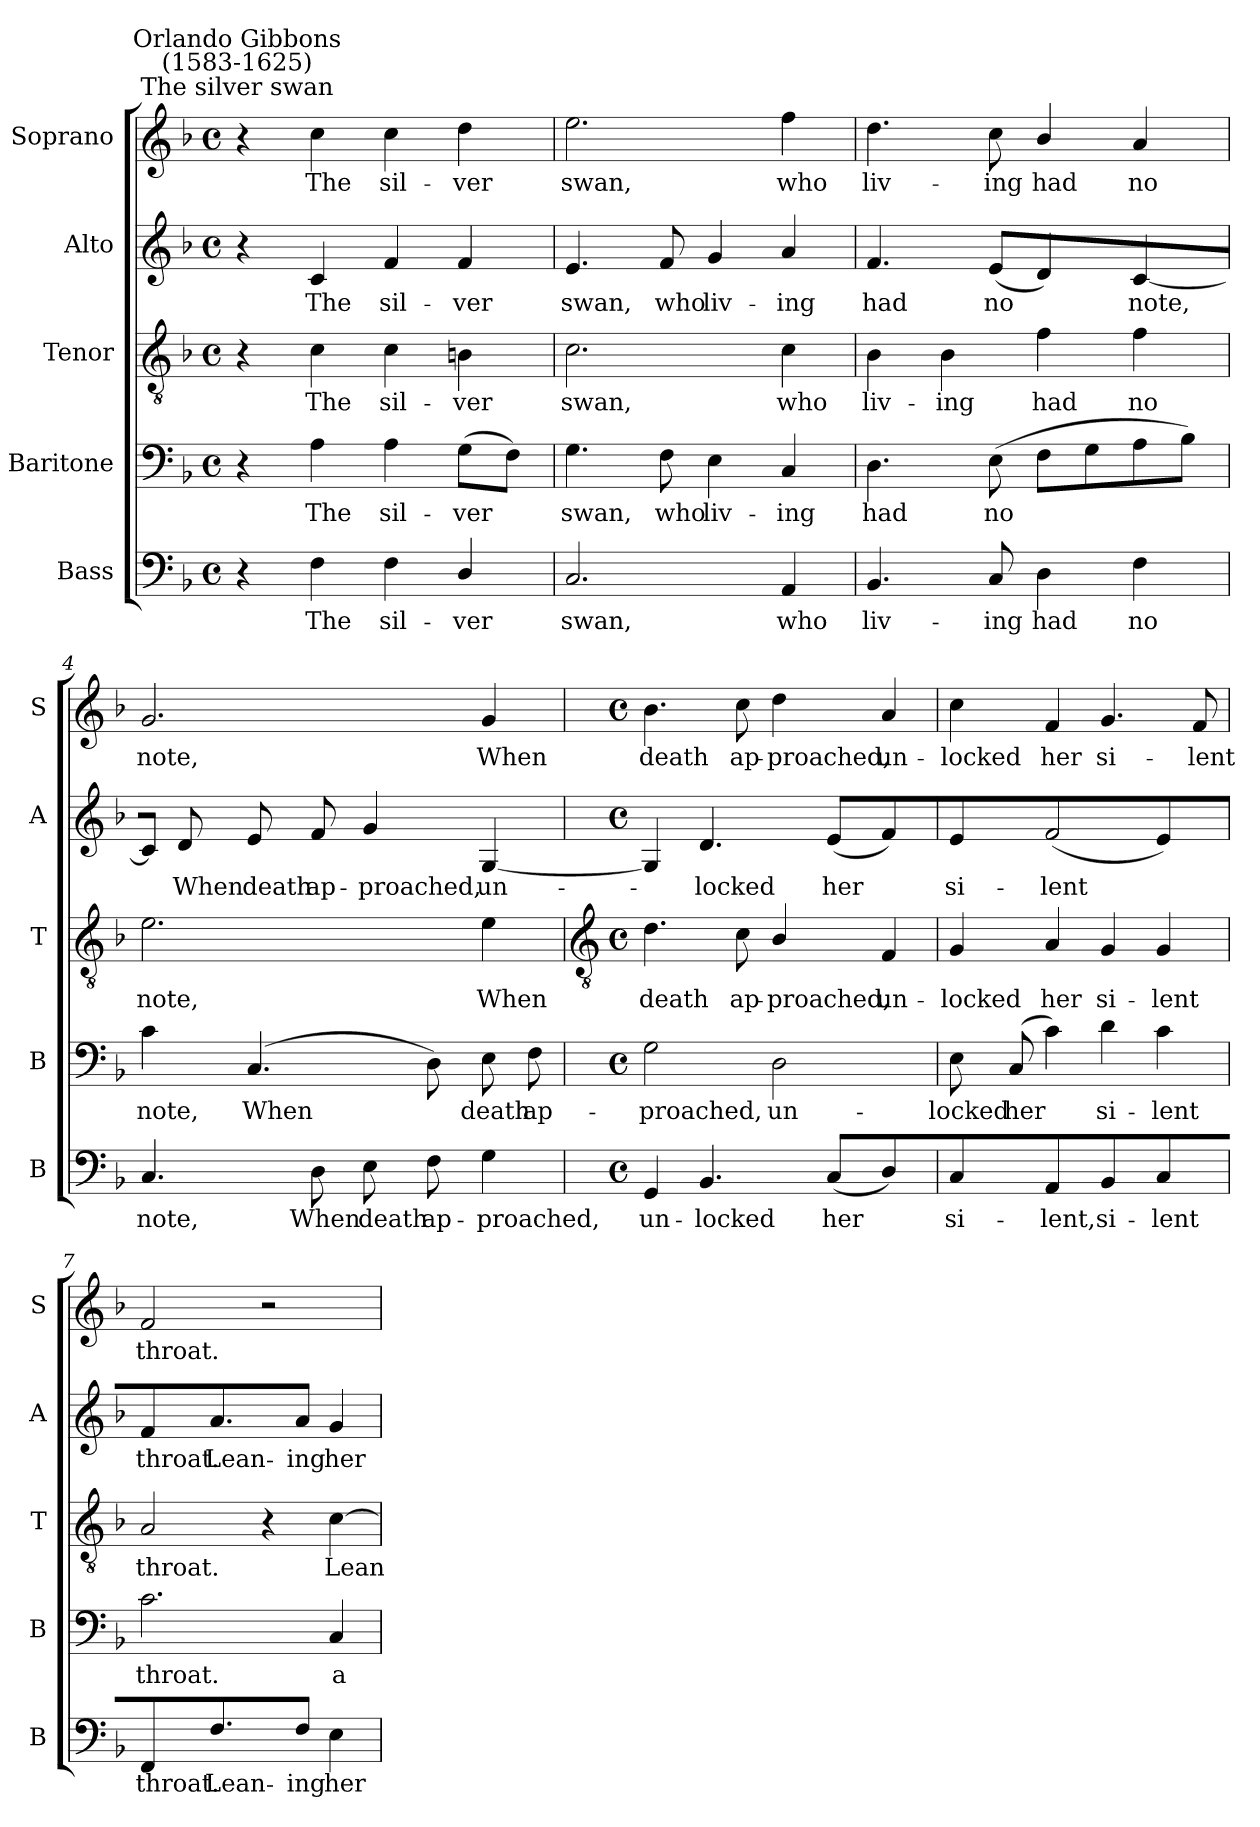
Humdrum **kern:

**kern	**text	**kern	**text	**kern	**text	**kern	**text	**kern	**text
*part5	*part5	*part4	*part4	*part3	*part3	*part2	*part2	*part1	*part1
*staff5	*staff5	*staff4	*staff4	*staff3	*staff3	*staff2	*staff2	*staff1	*staff1
*I"Bass	*	*I"Baritone	*	*I"Tenor	*	*I"Alto	*	*I"Soprano	*
*I'B	*	*I'B	*	*I'T	*	*I'A	*	*I'S	*
*clefF4	*	*clefF4	*	*clefGv2	*	*clefG2	*	*clefG2	*
*k[b-]	*	*k[b-]	*	*k[b-]	*	*k[b-]	*	*k[b-]	*
*F:	*	*F:	*	*F:	*	*F:	*	*F:	*
*M4/4	*	*M4/4	*	*M4/4	*	*M4/4	*	*M4/4	*
*met(c)	*	*met(c)	*	*met(c)	*	*met(c)	*	*met(c)	*
=1	=1	=1	=1	=1	=1	=1	=1	=1	=1
!	!	!	!	!	!	!	!	!LO:TX:a:cj:t=The silver swan	!
!	!	!	!	!	!	!	!	!LO:TX:a:cj:t=Orlando Gibbons\n(1583-1625)	!
4r	.	4r	.	4r	.	4r	.	4r	.
!	!LO:LY:b	!	!LO:LY:b	!	!LO:LY:b	!	!LO:LY:b	!	!LO:LY:b
4F	The	4A	The	4c	The	4c	The	4cc	The
!	!LO:LY:b	!	!LO:LY:b	!	!LO:LY:b	!	!LO:LY:b	!	!LO:LY:b
4F	sil-	4A	sil-	4c	sil-	4f	sil-	4cc	sil-
!	!LO:LY:b	!	!LO:LY:b	!	!LO:LY:b	!	!LO:LY:b	!	!LO:LY:b
4D/	-ver	(>8GL	-ver	4Bn	-ver	4f	-ver	4dd	-ver
.	.	8FJ)	.	.	.	.	.	.	.
=2	=2	=2	=2	=2	=2	=2	=2	=2	=2
!	!LO:LY:b	!	!LO:LY:b	!	!LO:LY:b	!	!LO:LY:b	!	!LO:LY:b
2.C	swan,	4.G	swan,	2.c	swan,	4.e	swan,	2.ee	swan,
!	!	!	!LO:LY:b	!	!	!	!LO:LY:b	!	!
.	.	8F	who	.	.	8f	who	.	.
!	!	!	!LO:LY:b	!	!	!	!LO:LY:b	!	!
.	.	4E	liv-	.	.	4g	liv-	.	.
!	!LO:LY:b	!	!LO:LY:b	!	!LO:LY:b	!	!LO:LY:b	!	!LO:LY:b
4AA	who	4C	-ing	4c	who	4a	-ing	4ff	who
=3	=3	=3	=3	=3	=3	=3	=3	=3	=3
!	!LO:LY:b	!	!LO:LY:b	!	!LO:LY:b	!	!LO:LY:b	!	!LO:LY:b
4.BB-	liv-	4.D	had	4B-	liv-	4.f	had	4.dd	liv-
!	!	!	!	!	!LO:LY:b	!	!	!	!
.	.	.	.	4B-	-ing	.	.	.	.
!	!LO:LY:b	!	!LO:LY:b	!	!	!	!LO:LY:b	!	!LO:LY:b
8C	-ing	(>8E	no	.	.	(<8eL	no	8cc	-ing
!	!LO:LY:b	!	!	!	!LO:LY:b	!	!	!	!LO:LY:b
4D	had	8FL	.	4f	had	4d)	.	4b-/	had
.	.	8G	.	.	.	.	.	.	.
!	!LO:LY:b	!	!	!	!LO:LY:b	!	!LO:LY:b	!	!LO:LY:b
4F	no	8A	.	4f	no	[4c	note,	4a	no
.	.	8B-J)	.	.	.	.	.	.	.
=4	=4	=4	=4	=4	=4	=4	=4	=4	=4
!	!LO:LY:b	!	!LO:LY:b	!	!LO:LY:b	!	!	!	!LO:LY:b
4.C	note,	4c	note,	2.e	note,	8cJ]	.	2.g	note,
!	!	!	!	!	!	!	!LO:LY:b	!	!
.	.	.	.	.	.	8d	When	.	.
!	!	!	!LO:LY:b	!	!	!	!LO:LY:b	!	!
.	.	(<4.C	When	.	.	8e	death	.	.
!	!LO:LY:b	!	!	!	!	!	!LO:LY:b	!	!
8D	When	.	.	.	.	8f	ap-	.	.
!	!LO:LY:b	!	!	!	!	!	!LO:LY:b	!	!
8E	death	.	.	.	.	4g	-proached,	.	.
!	!LO:LY:b	!	!	!	!	!	!	!	!
8F	ap-	8D)	.	.	.	.	.	.	.
!	!LO:LY:b	!	!LO:LY:b	!	!LO:LY:b	!	!LO:LY:b	!	!LO:LY:b
4G	-proached,	8E	death	4e	When	[4G	un-	4g	When
!	!	!	!LO:LY:b	!	!	!	!	!	!
.	.	8F	ap-	.	.	.	.	.	.
!!LO:LB:g=z
=5	=5	=5	=5	=5	=5	=5	=5	=5	=5
*	*	*	*	*clefGv2	*	*	*	*	*
*M4/4	*	*M4/4	*	*M4/4	*	*M4/4	*	*M4/4	*
*met(c)	*	*met(c)	*	*met(c)	*	*met(c)	*	*met(c)	*
!	!LO:LY:b	!	!LO:LY:b	!	!LO:LY:b	!	!	!	!LO:LY:b
4GG	un-	2G	-proached,	4.d	death	4G]	.	4.b-	death
!	!LO:LY:b	!	!	!	!	!	!LO:LY:b	!	!
4.BB-	-locked	.	.	.	.	4.d	locked	.	.
!	!	!	!	!	!LO:LY:b	!	!	!	!LO:LY:b
.	.	.	.	8c	ap-	.	.	8cc	ap-
!	!	!	!LO:LY:b	!	!LO:LY:b	!	!	!	!LO:LY:b
.	.	2D	un-	4B-/	-proached,	.	.	4dd	-proached,
!	!LO:LY:b	!	!	!	!	!	!LO:LY:b	!	!
(<8CL	her	.	.	.	.	(<8eL	her	.	.
!	!	!	!	!	!LO:LY:b	!	!	!	!LO:LY:b
4D/)	.	.	.	4F	un-	4f)	.	4a	un-
=6	=6	=6	=6	=6	=6	=6	=6	=6	=6
!	!LO:LY:b	!	!LO:LY:b	!	!LO:LY:b	!	!LO:LY:b	!	!LO:LY:b
4C	si-	8E	-locked	4G	-locked	4e	si-	4cc	-locked
!	!	!	!LO:LY:b	!	!	!	!	!	!
.	.	(8CL	her	.	.	.	.	.	.
!	!LO:LY:b	!	!	!	!LO:LY:b	!	!LO:LY:b	!	!LO:LY:b
4AA	-lent,	4c)	.	4A	her	(<2f	-lent	4f	her
!	!LO:LY:b	!	!LO:LY:b	!	!LO:LY:b	!	!	!	!LO:LY:b
4BB-	si-	4d	si-	4G	si-	.	.	4.g	si-
!	!LO:LY:b	!	!LO:LY:b	!	!LO:LY:b	!	!	!	!
4C	-lent	4c	-lent	4G	-lent	4e)	.	.	.
!	!	!	!	!	!	!	!	!	!LO:LY:b
.	.	.	.	.	.	.	.	8f	-lent
=7	=7	=7	=7	=7	=7	=7	=7	=7	=7
!	!LO:LY:b	!	!LO:LY:b	!	!LO:LY:b	!	!LO:LY:b	!	!LO:LY:b
4FF	throat.	2.c	throat.	2A	throat.	4f	throat.	2f	throat.
!	!LO:LY:b	!	!	!	!	!	!LO:LY:b	!	!
4.F	Lean-	.	.	.	.	4.a	Lean-	.	.
.	.	.	.	4r	.	.	.	2r	.
!	!LO:LY:b	!	!	!	!	!	!LO:LY:b	!	!
8FJ	-ing	.	.	.	.	8aJ	-ing	.	.
!	!LO:LY:b	!	!LO:LY:b	!	!LO:LY:b	!	!LO:LY:b	!	!
4E	her	4C	a-	[4c	Lean-	4g	her	.	.
=	=	=	=	=	=	=	=	=	=
*-	*-	*-	*-	*-	*-	*-	*-	*-	*-
